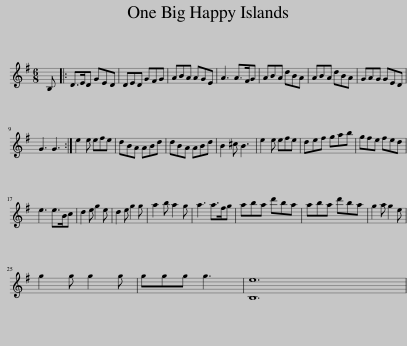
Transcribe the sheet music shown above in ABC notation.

X:1
L:1/8
M:6/8
I:linebreak $
K:G
V:1 treble
V:1
 B, |: D>ED GED | DED GFG | ABA AGE | A3 A>FG | %5
 ABA dBA | ABA dBA | GAG GED |$ G3 G3 :| e2 e efe | %10
 dBA ABd | dBA ABd | B2 ^c B3 | e2 e efe | def gab | %15
 gfe fed |$ e3 e>Bc | d2 e g2 e | d2 e g2 g | a2 b a2 g | %20
 a3 a>fg | aba d'ba | aba d'ba | g2 a g2 e |$ g2 g g2 g | %25
 ggg g3 | [B,e]12 | %27
